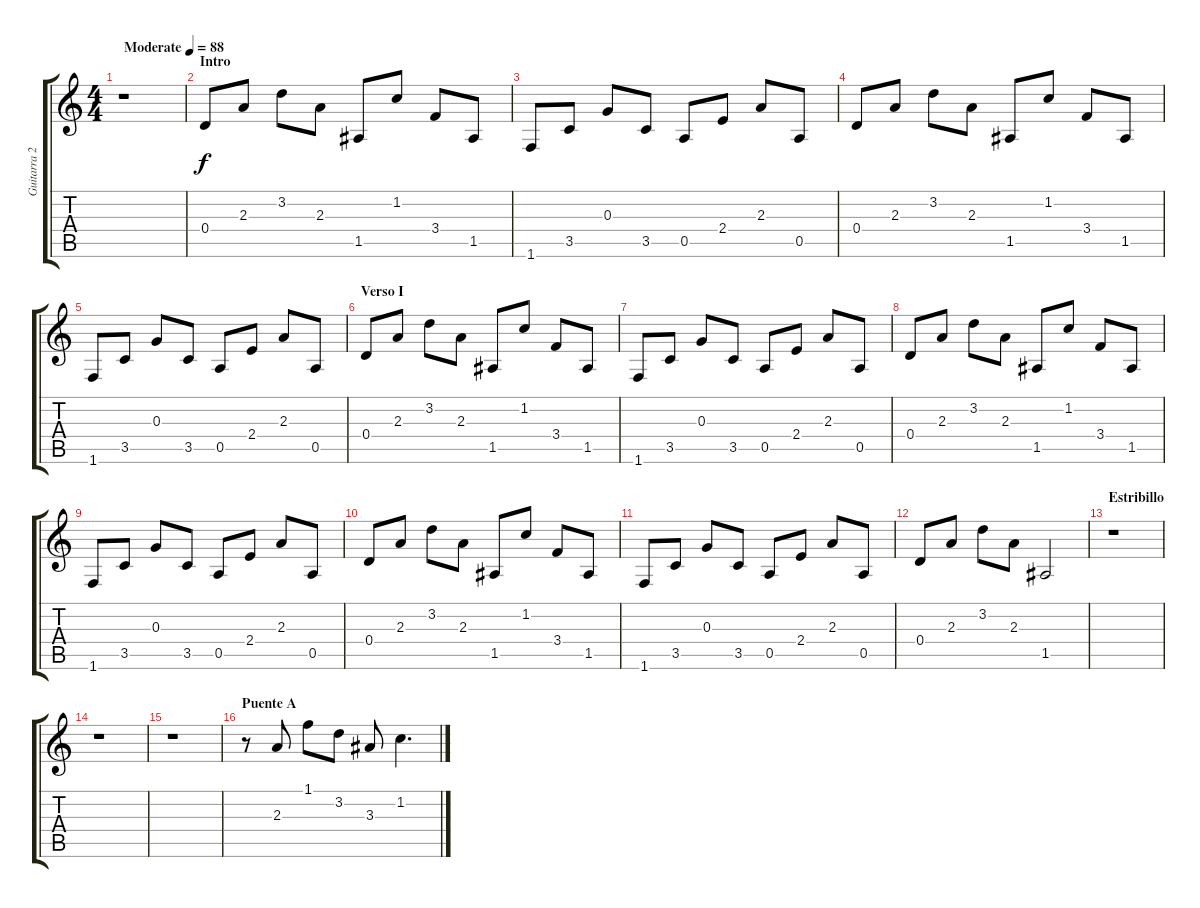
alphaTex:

\track ("Guitarra 2a" "Guitarra 2") {instrument electricguitarjazz}
\staff {score tabs}
\tuning (E4 B3 G3 D3 A2 E2) {hide}
\ts (4 4)
\tempo (88 "Moderate")
\clef g2
\ks c
r.1{dy f instrument electricguitarjazz} |
\section ("" "Intro")
0.4.8 2.3.8 3.2.8 2.3.8 1.5.8 1.2.8 3.4.8 1.5.8 |
1.6.8 3.5.8 0.3.8 3.5.8 0.5.8 2.4.8 2.3.8 0.5.8 |
0.4.8 2.3.8 3.2.8 2.3.8 1.5.8 1.2.8 3.4.8 1.5.8 |
1.6.8 3.5.8 0.3.8 3.5.8 0.5.8 2.4.8 2.3.8 0.5.8 |
\section ("" "Verso I")
0.4.8 2.3.8 3.2.8 2.3.8 1.5.8 1.2.8 3.4.8 1.5.8 |
1.6.8 3.5.8 0.3.8 3.5.8 0.5.8 2.4.8 2.3.8 0.5.8 |
0.4.8 2.3.8 3.2.8 2.3.8 1.5.8 1.2.8 3.4.8 1.5.8 |
1.6.8 3.5.8 0.3.8 3.5.8 0.5.8 2.4.8 2.3.8 0.5.8 |
0.4.8 2.3.8 3.2.8 2.3.8 1.5.8 1.2.8 3.4.8 1.5.8 |
1.6.8 3.5.8 0.3.8 3.5.8 0.5.8 2.4.8 2.3.8 0.5.8 |
0.4.8 2.3.8 3.2.8 2.3.8 1.5.2 |
\section ("" "Estribillo")
r.1 |
r.1 |
r.1 |
\section ("" "Puente A")
r.8 2.3.8 1.1.8 3.2.8 3.3.8 1.2.4{d}
